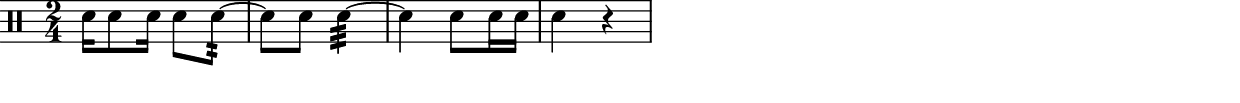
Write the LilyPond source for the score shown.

%% Generated by lilypond-book
%% Options: [exampleindent=10.16\mm,indent=0\mm,line-width=160\mm,paper-height=845.047\pt,paper-width=597.508\pt,papersize='(cons (* 597.508 pt) (* 845.047 pt)),quote]
\include "lilypond-book-preamble.ly"


% ****************************************************************
% Start cut-&-pastable-section
% ****************************************************************

#(ly:set-option 'eps-box-padding 3.000000)



\paper {
  #(set-paper-size '(cons (* 597.508 pt) (* 845.047 pt)))
  indent = 0\mm
  line-width = 160\mm
  % offset the left padding, also add 1mm as lilypond creates cropped
  % images with a little space on the right
  line-width = #(- line-width (* mm  3.000000) (* mm 1))
  line-width = 160\mm - 2.0 * 10.16\mm
  % offset the left padding, also add 1mm as lilypond creates cropped
  % images with a little space on the right
  line-width = #(- line-width (* mm  3.000000) (* mm 1))
}

\layout {
  
}




% ****************************************************************
% ly snippet:
% ****************************************************************
\sourcefileline 126
\drums {
  \time 2/4
  sn16 8 16 8 8:32 ~
  8 8 4:32 ~
  4 8 16 16
  4 r4
}


% ****************************************************************
% end ly snippet
% ****************************************************************
